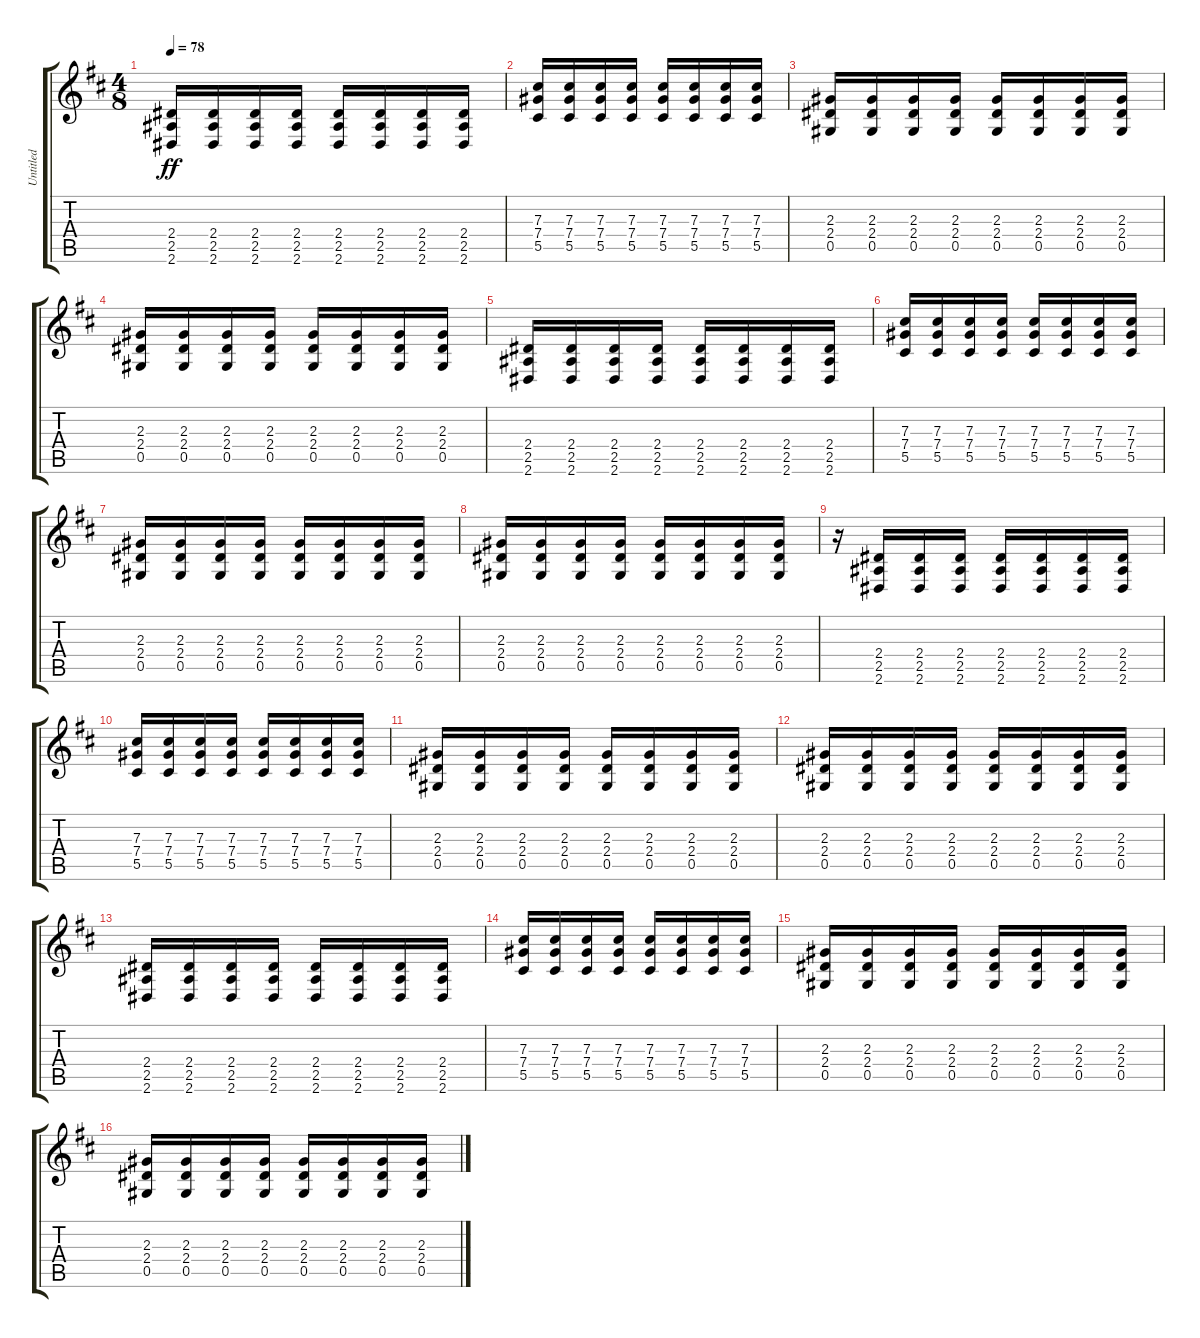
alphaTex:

\track ("Untitled" "Untitled") {instrument overdrivenguitar}
\staff {score tabs}
\tuning (Eb4 Bb3 Gb3 Db3 Ab2 Db2) {hide}
\ts (4 8)
\tempo 78
\clef g2
\ks d
(2.4 2.5 2.6).16{dy ff} (2.4 2.5 2.6).16 (2.4 2.5 2.6).16 (2.4 2.5 2.6).16 (2.4 2.5 2.6).16 (2.4 2.5 2.6).16 (2.4 2.5 2.6).16 (2.4 2.5 2.6).16 |
(7.3 7.4 5.5).16 (7.3 7.4 5.5).16 (7.3 7.4 5.5).16 (7.3 7.4 5.5).16 (7.3 7.4 5.5).16 (7.3 7.4 5.5).16 (7.3 7.4 5.5).16 (7.3 7.4 5.5).16 |
(2.3 2.4 0.5).16 (2.3 2.4 0.5).16 (2.3 2.4 0.5).16 (2.3 2.4 0.5).16 (2.3 2.4 0.5).16 (2.3 2.4 0.5).16 (2.3 2.4 0.5).16 (2.3 2.4 0.5).16 |
(2.3 2.4 0.5).16 (2.3 2.4 0.5).16 (2.3 2.4 0.5).16 (2.3 2.4 0.5).16 (2.3 2.4 0.5).16 (2.3 2.4 0.5).16 (2.3 2.4 0.5).16 (2.3 2.4 0.5).16 |
(2.4 2.5 2.6).16 (2.4 2.5 2.6).16 (2.4 2.5 2.6).16 (2.4 2.5 2.6).16 (2.4 2.5 2.6).16 (2.4 2.5 2.6).16 (2.4 2.5 2.6).16 (2.4 2.5 2.6).16 |
(7.3 7.4 5.5).16 (7.3 7.4 5.5).16 (7.3 7.4 5.5).16 (7.3 7.4 5.5).16 (7.3 7.4 5.5).16 (7.3 7.4 5.5).16 (7.3 7.4 5.5).16 (7.3 7.4 5.5).16 |
(2.3 2.4 0.5).16 (2.3 2.4 0.5).16 (2.3 2.4 0.5).16 (2.3 2.4 0.5).16 (2.3 2.4 0.5).16 (2.3 2.4 0.5).16 (2.3 2.4 0.5).16 (2.3 2.4 0.5).16 |
(2.3 2.4 0.5).16 (2.3 2.4 0.5).16 (2.3 2.4 0.5).16 (2.3 2.4 0.5).16 (2.3 2.4 0.5).16 (2.3 2.4 0.5).16 (2.3 2.4 0.5).16 (2.3 2.4 0.5).16 |
r.16 (2.4 2.5 2.6).16 (2.4 2.5 2.6).16 (2.4 2.5 2.6).16 (2.4 2.5 2.6).16 (2.4 2.5 2.6).16 (2.4 2.5 2.6).16 (2.4 2.5 2.6).16 |
(7.3 7.4 5.5).16 (7.3 7.4 5.5).16 (7.3 7.4 5.5).16 (7.3 7.4 5.5).16 (7.3 7.4 5.5).16 (7.3 7.4 5.5).16 (7.3 7.4 5.5).16 (7.3 7.4 5.5).16 |
(2.3 2.4 0.5).16 (2.3 2.4 0.5).16 (2.3 2.4 0.5).16 (2.3 2.4 0.5).16 (2.3 2.4 0.5).16 (2.3 2.4 0.5).16 (2.3 2.4 0.5).16 (2.3 2.4 0.5).16 |
(2.3 2.4 0.5).16 (2.3 2.4 0.5).16 (2.3 2.4 0.5).16 (2.3 2.4 0.5).16 (2.3 2.4 0.5).16 (2.3 2.4 0.5).16 (2.3 2.4 0.5).16 (2.3 2.4 0.5).16 |
(2.4 2.5 2.6).16 (2.4 2.5 2.6).16 (2.4 2.5 2.6).16 (2.4 2.5 2.6).16 (2.4 2.5 2.6).16 (2.4 2.5 2.6).16 (2.4 2.5 2.6).16 (2.4 2.5 2.6).16 |
(7.3 7.4 5.5).16 (7.3 7.4 5.5).16 (7.3 7.4 5.5).16 (7.3 7.4 5.5).16 (7.3 7.4 5.5).16 (7.3 7.4 5.5).16 (7.3 7.4 5.5).16 (7.3 7.4 5.5).16 |
(2.3 2.4 0.5).16 (2.3 2.4 0.5).16 (2.3 2.4 0.5).16 (2.3 2.4 0.5).16 (2.3 2.4 0.5).16 (2.3 2.4 0.5).16 (2.3 2.4 0.5).16 (2.3 2.4 0.5).16 |
(2.3 2.4 0.5).16 (2.3 2.4 0.5).16 (2.3 2.4 0.5).16 (2.3 2.4 0.5).16 (2.3 2.4 0.5).16 (2.3 2.4 0.5).16 (2.3 2.4 0.5).16 (2.3 2.4 0.5).16
